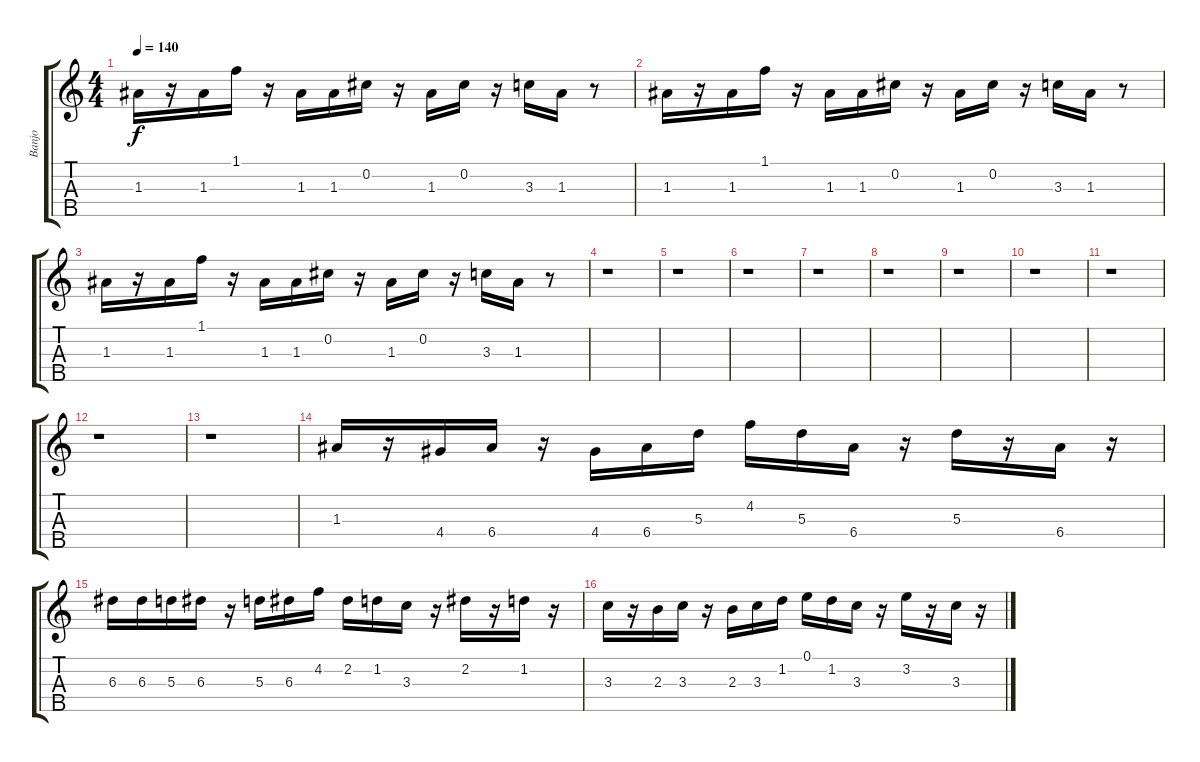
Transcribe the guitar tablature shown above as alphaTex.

\track ("Banjo" "Banjo") {instrument electricguitarjazz}
\staff {score tabs}
\tuning (E4 Db4 A3 E3 A4) {hide}
\ts (4 4)
\tempo 140
\clef g2
\ks c
1.3.16{dy f} r.16 1.3.16 1.1.16 r.16 1.3.16 1.3.16 0.2.16 r.16 1.3.16 0.2.16 r.16 3.3.16 1.3.16 r.8 |
1.3.16 r.16 1.3.16 1.1.16 r.16 1.3.16 1.3.16 0.2.16 r.16 1.3.16 0.2.16 r.16 3.3.16 1.3.16 r.8 |
1.3.16 r.16 1.3.16 1.1.16 r.16 1.3.16 1.3.16 0.2.16 r.16 1.3.16 0.2.16 r.16 3.3.16 1.3.16 r.8 |
r.1 |
r.1 |
r.1 |
r.1 |
r.1 |
r.1 |
r.1 |
r.1 |
r.1 |
r.1 |
1.3.16 r.16 4.4.16 6.4.16 r.16 4.4.16 6.4.16 5.3.16 4.2.16 5.3.16 6.4.16 r.16 5.3.16 r.16 6.4.16 r.16 |
6.3.16 6.3.16 5.3.16 6.3.16 r.16 5.3.16 6.3.16 4.2.16 2.2.16 1.2.16 3.3.16 r.16 2.2.16 r.16 1.2.16 r.16 |
3.3.16 r.16 2.3.16 3.3.16 r.16 2.3.16 3.3.16 1.2.16 0.1.16 1.2.16 3.3.16 r.16 3.2.16 r.16 3.3.16 r.16
